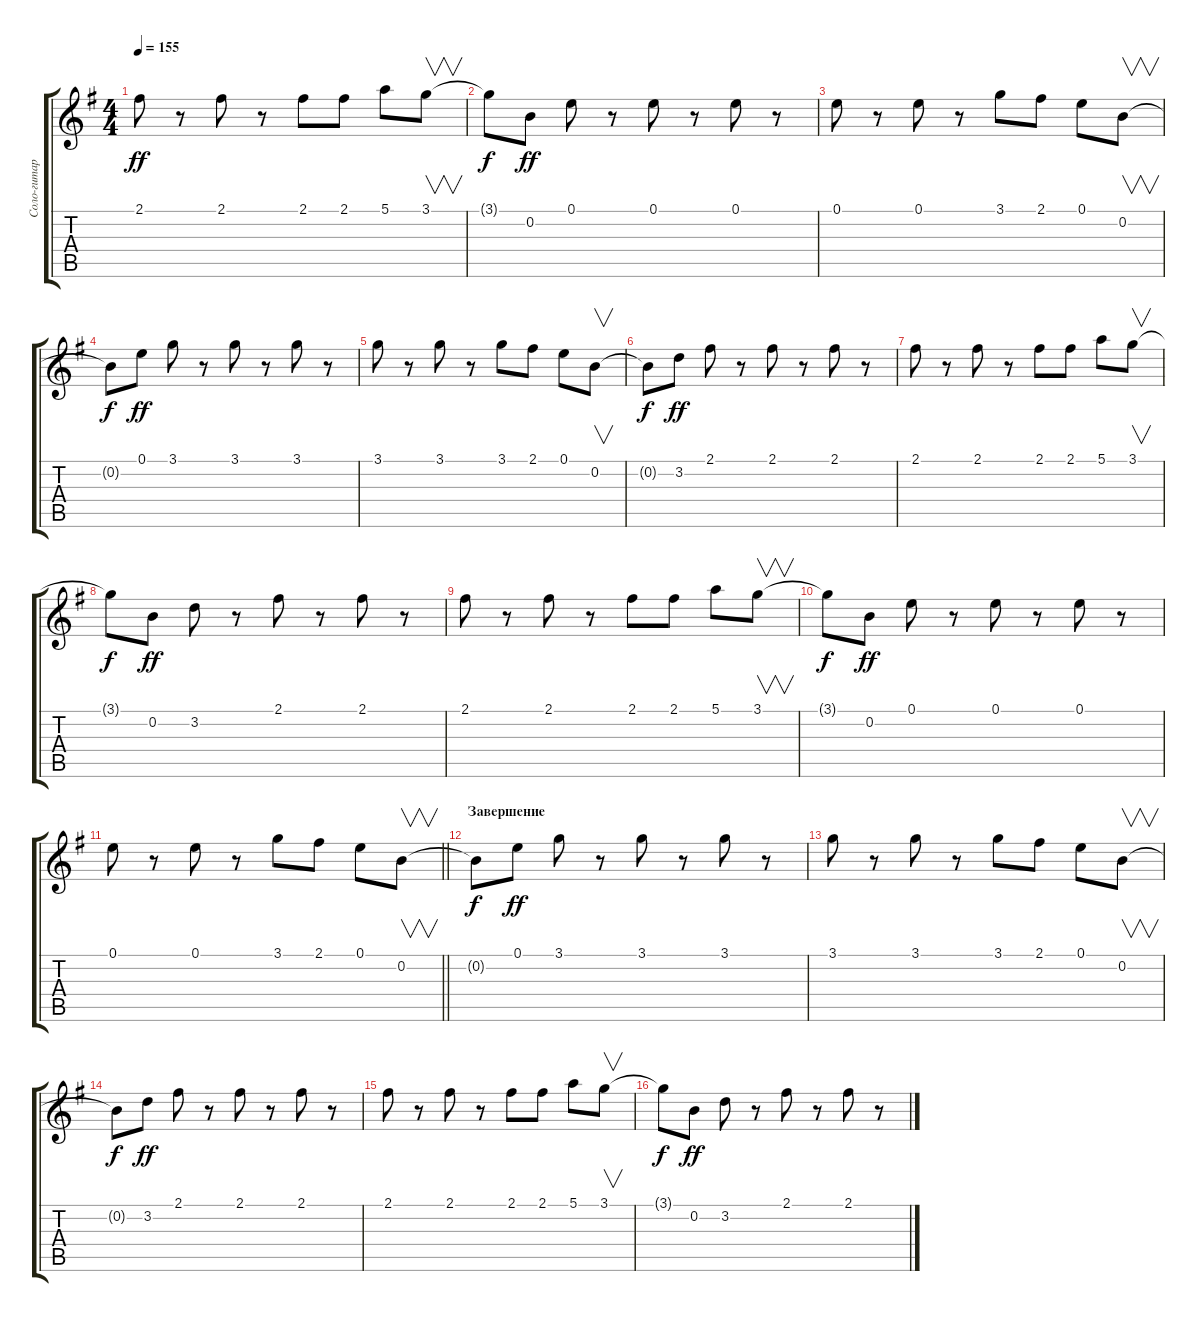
\track ("Соло-гитара" "Соло-гитар") {instrument electricguitarjazz}
\staff {score tabs}
\tuning (E4 B3 G3 D3 A2 E2) {hide}
\ts (4 4)
\tempo 155
\clef g2
\ks eminor
2.1.8{dy ff} r.8 2.1.8 r.8 2.1.8 2.1.8 5.1.8 3.1.8{v} |
3.1{t}.8{dy f} 0.2.8{dy ff} 0.1.8 r.8 0.1.8 r.8 0.1.8 r.8 |
0.1.8 r.8 0.1.8 r.8 3.1.8 2.1.8 0.1.8 0.2.8{v} |
0.2{t}.8{dy f balance 8} 0.1.8{dy ff} 3.1.8 r.8 3.1.8 r.8 3.1.8 r.8 |
3.1.8 r.8 3.1.8 r.8 3.1.8 2.1.8 0.1.8 0.2.8{v} |
0.2{t}.8{dy f} 3.2.8{dy ff} 2.1.8 r.8 2.1.8 r.8 2.1.8 r.8 |
2.1.8 r.8 2.1.8 r.8 2.1.8 2.1.8 5.1.8 3.1.8{v} |
3.1{t}.8{dy f} 0.2.8{dy ff} 3.2.8 r.8 2.1.8 r.8 2.1.8 r.8 |
2.1.8 r.8 2.1.8 r.8 2.1.8 2.1.8 5.1.8 3.1.8{v} |
3.1{t}.8{dy f} 0.2.8{dy ff} 0.1.8 r.8 0.1.8 r.8 0.1.8 r.8 |
\barLineRight lightlight
0.1.8 r.8 0.1.8 r.8 3.1.8 2.1.8 0.1.8 0.2.8{v} |
\section ("" "Завершение")
0.2{t}.8{dy f volume 7 balance 8} 0.1.8{dy ff} 3.1.8 r.8 3.1.8 r.8 3.1.8 r.8 |
3.1.8 r.8 3.1.8 r.8 3.1.8 2.1.8 0.1.8 0.2.8{v} |
0.2{t}.8{dy f} 3.2.8{dy ff} 2.1.8 r.8 2.1.8 r.8 2.1.8 r.8 |
2.1.8 r.8 2.1.8 r.8 2.1.8 2.1.8 5.1.8 3.1.8{v} |
3.1{t}.8{dy f volume 0} 0.2.8{dy ff} 3.2.8 r.8 2.1.8 r.8 2.1.8 r.8
